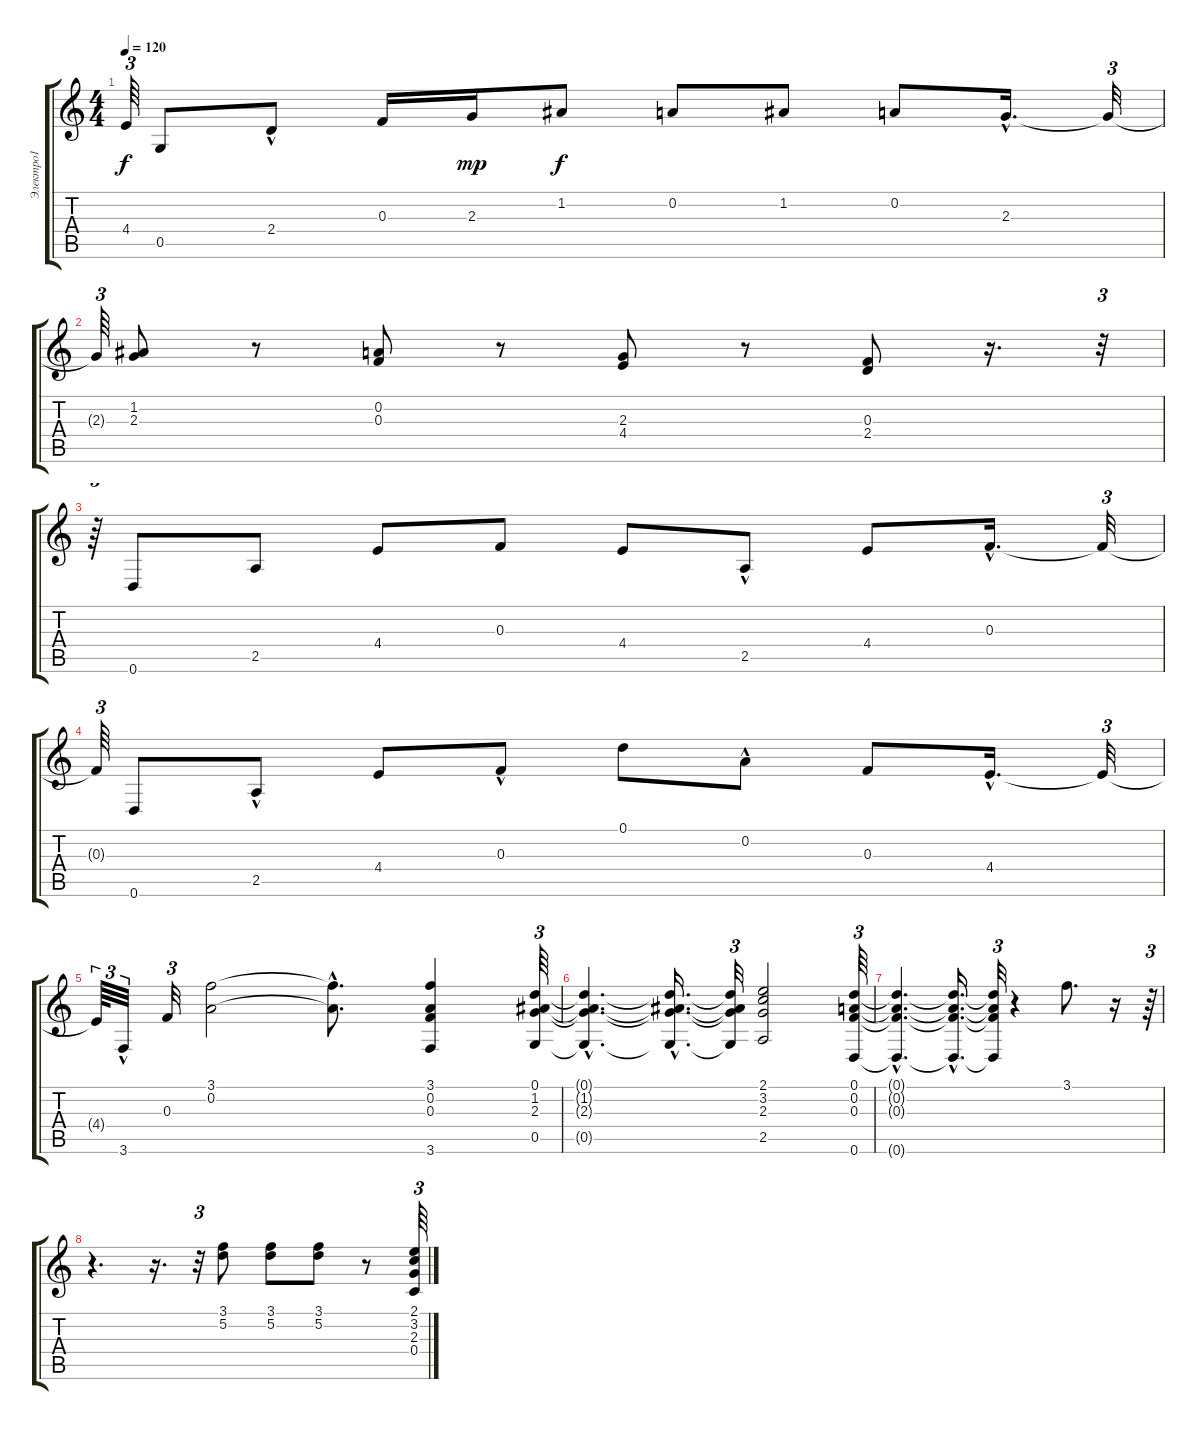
\track ("Электро1" "Электро1") {instrument electricguitarclean}
\staff {score tabs}
\tuning (D4 A3 F3 C3 G2 D2) {hide}
\ts (4 4)
\tempo 120
\clef g2
\ks c
4.4{t}.64{tu (3 2) dy f} 0.5.8 2.4{hac}.8 0.3.16 2.3.16{dy mp} 1.2.8{dy f} 0.2.8 1.2.8 0.2.8 2.3{hac}.16{d} 2.3{t}.32{tu (3 2)} |
2.3{t}.64{tu (3 2)} (1.2 2.3).8 r.8 (0.2 0.3).8 r.8 (2.3 4.4).8 r.8 (0.3 2.4).8 r.16{d} r.32{tu (3 2)} |
r.64{tu (3 2)} 0.6.8 2.5.8 4.4.8 0.3.8 4.4.8 2.5{hac}.8 4.4.8 0.3{hac}.16{d} 0.3{t}.32{tu (3 2)} |
0.3{t}.64{tu (3 2)} 0.6.8 2.5{hac}.8 4.4.8 0.3{hac}.8 0.1.8 0.2{hac}.8 0.3.8 4.4{hac}.16{d} 4.4{t}.32{tu (3 2)} |
4.4{t}.64{tu (3 2)} 3.6{hac}.32{tu (3 2)} 0.3.32{tu (3 2)} (3.1 0.2).2 (3.1{hac t} 0.2{hac t}).8{d} (3.1 0.2 0.3 3.6).4 (0.1 1.2 2.3 0.5).64{tu (3 2)} |
(0.1{hac t} 1.2{hac t} 2.3{hac t} 0.5{hac t}).4{d} (0.1{hac t} 1.2{hac t} 2.3{hac t} 0.5{hac t}).16{d} (0.1{t} 1.2{t} 2.3{t} 0.5{t}).32{tu (3 2)} (2.1 3.2 2.3 2.5).2 (0.1 0.2 0.3 0.6).64{tu (3 2)} |
(0.1{hac t} 0.2{hac t} 0.3{hac t} 0.6{hac t}).4{d} (0.1{hac t} 0.2{hac t} 0.3{hac t} 0.6{hac t}).16{d} (0.1{t} 0.2{t} 0.3{t} 0.6{t}).32{tu (3 2)} r.4 3.1.8{d} r.16 r.64{tu (3 2)} |
r.4{d} r.16{d} r.32{tu (3 2)} (3.1 5.2).8 (3.1 5.2).8 (3.1 5.2).8 r.8 (2.1 3.2 2.3 0.4).64{tu (3 2)}
